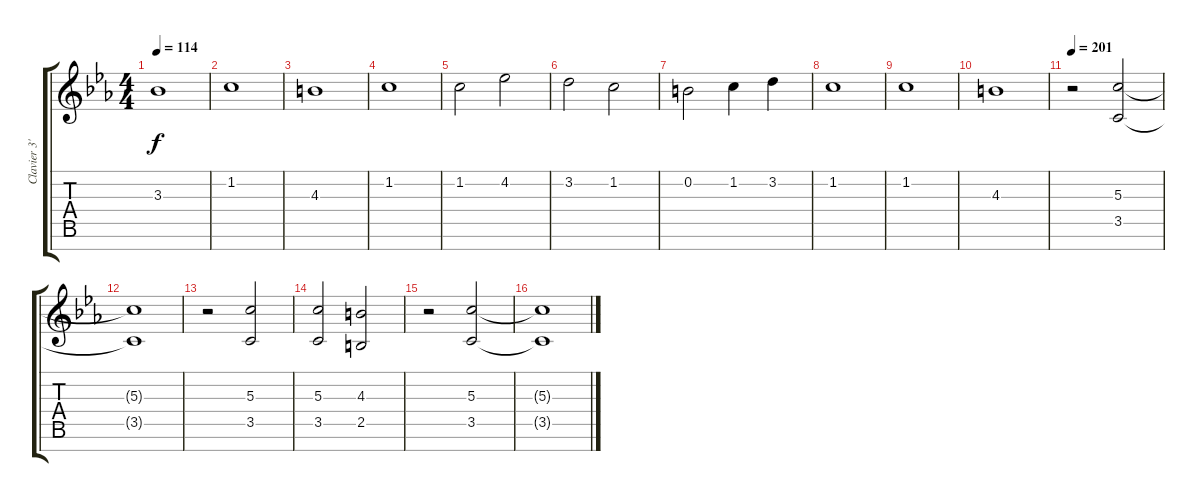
\track ("Clavier 3'" "Clavier 3'") {instrument synthbass2}
\staff {score tabs}
\tuning (E4 B3 G3 D3 A2 E2 B1) {hide}
\ts (4 4)
\tempo 114
\clef g2
\ks eb
3.3.1{dy f} |
1.2.1 |
4.3.1 |
1.2.1 |
1.2.2 4.2.2 |
3.2.2 1.2.2 |
0.2.2 1.2.4 3.2.4 |
1.2.1 |
1.2.1 |
4.3.1 |
\tempo 201
r.2 (5.3 3.5).2 |
(5.3{t} 3.5{t}).1 |
r.2 (5.3 3.5).2 |
(5.3 3.5).2 (4.3 2.5).2 |
r.2 (5.3 3.5).2 |
(5.3{t} 3.5{t}).1
